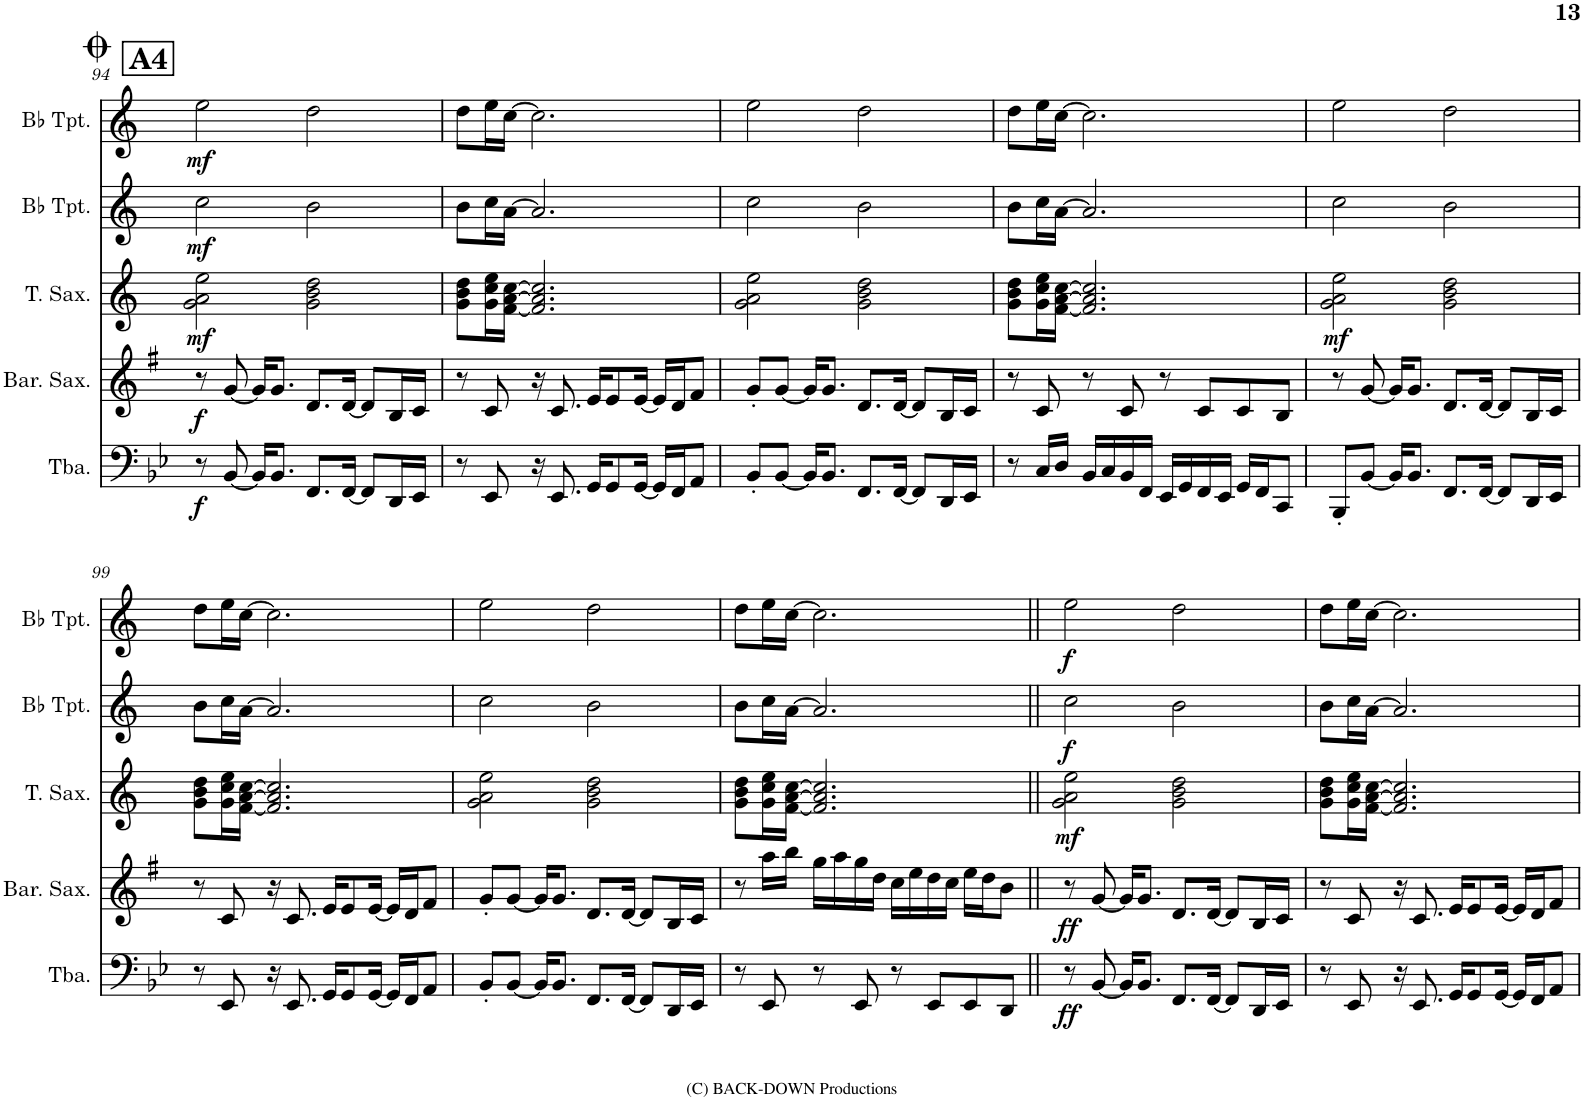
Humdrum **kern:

**kern	**dynam	**kern	**dynam	**kern	**dynam	**kern	**dynam	**kern	**dynam
*part5	*part5	*part4	*part4	*part3	*part3	*part2	*part2	*part1	*part1
*staff5	*staff5	*staff4	*staff4	*staff3	*staff3	*staff2	*staff2	*staff1	*staff1
*I"Tuba	*	*I"Baritone Saxophone	*	*I"Tenor Saxophone	*	*I"Bb Trumpet	*	*I"Bb Trumpet	*
*I'Tba.	*	*I'Bar. Sax.	*	*I'T. Sax.	*	*I'Bb Tpt.	*	*I'Bb Tpt.	*
!!LO:PB:g=z
*clefF4	*	*clefG2	*	*clefG2	*	*clefG2	*	*clefG2	*
*	*	*Trd12c21	*	*Trd8c14	*	*Trd1c2	*	*Trd1c2	*
*k[b-e-]	*	*k[f#]	*	*k[]	*	*k[]	*	*k[]	*
*M4/4	*	*M4/4	*	*M4/4	*	*M4/4	*	*M4/4	*
!!LO:REH:place=s1:a:B:cj:fs=14:t=A4
=94	=94	=94	=94	=94	=94	=94	=94	=94	=94
!	!LO:DY:b	!	!LO:DY:b	!	!LO:DY:b	!	!LO:DY:b	!	!LO:DY:b
8r	f	8r	f	2g\ 2a\ 2ee\	mf	2cc\	mf	2ee\	mf
[8BB-/	.	[8g/	.	.	.	.	.	.	.
16BB-/KL]	.	16g/KL]	.	.	.	.	.	.	.
8.BB-/J	.	8.g/J	.	.	.	.	.	.	.
8.FF/L	.	8.d/L	.	2g\ 2b\ 2dd\	.	2b\	.	2dd\	.
[16FF/Jk	.	[16d/Jk	.	.	.	.	.	.	.
8FF/L]	.	8d/L]	.	.	.	.	.	.	.
16DD/L	.	16B/L	.	.	.	.	.	.	.
16EE-/JJ	.	16c/JJ	.	.	.	.	.	.	.
=95	=95	=95	=95	=95	=95	=95	=95	=95	=95
8r	.	8r	.	8g\ 8b\ 8dd\L	.	8b\L	.	8dd\L	.
8EE-/	.	8c/	.	16g\ 16cc\ 16ee\L	.	16cc\L	.	16ee\L	.
.	.	.	.	[16f\ [16a\ [16cc\JJ	.	[16a\JJ	.	[16cc\JJ	.
16r	.	16r	.	2.f/] 2.a/] 2.cc/]	.	2.a/]	.	2.cc\]	.
8.EE-/	.	8.c/	.	.	.	.	.	.	.
16GG/KL	.	16e/KL	.	.	.	.	.	.	.
8GG/	.	8e/	.	.	.	.	.	.	.
[16GG/Jk	.	[16e/Jk	.	.	.	.	.	.	.
16GG/LL]	.	16e/LL]	.	.	.	.	.	.	.
16FF/J	.	16d/J	.	.	.	.	.	.	.
8AA/J	.	8f#/J	.	.	.	.	.	.	.
=96	=96	=96	=96	=96	=96	=96	=96	=96	=96
8BB-'/L	.	8g'/L	.	2g\ 2a\ 2ee\	.	2cc\	.	2ee\	.
[8BB-/J	.	[8g/J	.	.	.	.	.	.	.
16BB-/KL]	.	16g/KL]	.	.	.	.	.	.	.
8.BB-/J	.	8.g/J	.	.	.	.	.	.	.
8.FF/L	.	8.d/L	.	2g\ 2b\ 2dd\	.	2b\	.	2dd\	.
[16FF/Jk	.	[16d/Jk	.	.	.	.	.	.	.
8FF/L]	.	8d/L]	.	.	.	.	.	.	.
16DD/L	.	16B/L	.	.	.	.	.	.	.
16EE-/JJ	.	16c/JJ	.	.	.	.	.	.	.
=97	=97	=97	=97	=97	=97	=97	=97	=97	=97
8r	.	8r	.	8g\ 8b\ 8dd\L	.	8b\L	.	8dd\L	.
16C/LL	.	8c/	.	16g\ 16cc\ 16ee\L	.	16cc\L	.	16ee\L	.
16D/JJ	.	.	.	[16f\ [16a\ [16cc\JJ	.	[16a\JJ	.	[16cc\JJ	.
16BB-/LL	.	8r	.	2.f/] 2.a/] 2.cc/]	.	2.a/]	.	2.cc\]	.
16C/	.	.	.	.	.	.	.	.	.
16BB-/	.	8c/	.	.	.	.	.	.	.
16FF/JJ	.	.	.	.	.	.	.	.	.
16EE-/LL	.	8r	.	.	.	.	.	.	.
16GG/	.	.	.	.	.	.	.	.	.
16FF/	.	8c/L	.	.	.	.	.	.	.
16EE-/JJ	.	.	.	.	.	.	.	.	.
16GG/LL	.	8c/	.	.	.	.	.	.	.
16FF/J	.	.	.	.	.	.	.	.	.
8CC/J	.	8B/J	.	.	.	.	.	.	.
=98	=98	=98	=98	=98	=98	=98	=98	=98	=98
!	!	!	!	!	!LO:DY:b	!	!	!	!
8BBB-'/L	.	8r	.	2g\ 2a\ 2ee\	mf	2cc\	.	2ee\	.
[8BB-/J	.	[8g/	.	.	.	.	.	.	.
16BB-/KL]	.	16g/KL]	.	.	.	.	.	.	.
8.BB-/J	.	8.g/J	.	.	.	.	.	.	.
8.FF/L	.	8.d/L	.	2g\ 2b\ 2dd\	.	2b\	.	2dd\	.
[16FF/Jk	.	[16d/Jk	.	.	.	.	.	.	.
8FF/L]	.	8d/L]	.	.	.	.	.	.	.
16DD/L	.	16B/L	.	.	.	.	.	.	.
16EE-/JJ	.	16c/JJ	.	.	.	.	.	.	.
!!LO:LB:g=z
=99	=99	=99	=99	=99	=99	=99	=99	=99	=99
8r	.	8r	.	8g\ 8b\ 8dd\L	.	8b\L	.	8dd\L	.
8EE-/	.	8c/	.	16g\ 16cc\ 16ee\L	.	16cc\L	.	16ee\L	.
.	.	.	.	[16f\ [16a\ [16cc\JJ	.	[16a\JJ	.	[16cc\JJ	.
16r	.	16r	.	2.f/] 2.a/] 2.cc/]	.	2.a/]	.	2.cc\]	.
8.EE-/	.	8.c/	.	.	.	.	.	.	.
16GG/KL	.	16e/KL	.	.	.	.	.	.	.
8GG/	.	8e/	.	.	.	.	.	.	.
[16GG/Jk	.	[16e/Jk	.	.	.	.	.	.	.
16GG/LL]	.	16e/LL]	.	.	.	.	.	.	.
16FF/J	.	16d/J	.	.	.	.	.	.	.
8AA/J	.	8f#/J	.	.	.	.	.	.	.
=100	=100	=100	=100	=100	=100	=100	=100	=100	=100
8BB-'/L	.	8g'/L	.	2g\ 2a\ 2ee\	.	2cc\	.	2ee\	.
[8BB-/J	.	[8g/J	.	.	.	.	.	.	.
16BB-/KL]	.	16g/KL]	.	.	.	.	.	.	.
8.BB-/J	.	8.g/J	.	.	.	.	.	.	.
8.FF/L	.	8.d/L	.	2g\ 2b\ 2dd\	.	2b\	.	2dd\	.
[16FF/Jk	.	[16d/Jk	.	.	.	.	.	.	.
8FF/L]	.	8d/L]	.	.	.	.	.	.	.
16DD/L	.	16B/L	.	.	.	.	.	.	.
16EE-/JJ	.	16c/JJ	.	.	.	.	.	.	.
=101	=101	=101	=101	=101	=101	=101	=101	=101	=101
8r	.	8r	.	8g\ 8b\ 8dd\L	.	8b\L	.	8dd\L	.
8EE-/	.	16aa\LL	.	16g\ 16cc\ 16ee\L	.	16cc\L	.	16ee\L	.
.	.	16bb\JJ	.	[16f\ [16a\ [16cc\JJ	.	[16a\JJ	.	[16cc\JJ	.
8r	.	16gg\LL	.	2.f/] 2.a/] 2.cc/]	.	2.a/]	.	2.cc\]	.
.	.	16aa\	.	.	.	.	.	.	.
8EE-/	.	16gg\	.	.	.	.	.	.	.
.	.	16dd\JJ	.	.	.	.	.	.	.
8r	.	16cc\LL	.	.	.	.	.	.	.
.	.	16ee\	.	.	.	.	.	.	.
8EE-/L	.	16dd\	.	.	.	.	.	.	.
.	.	16cc\JJ	.	.	.	.	.	.	.
8EE-/	.	16ee\LL	.	.	.	.	.	.	.
.	.	16dd\J	.	.	.	.	.	.	.
8DD/J	.	8b\J	.	.	.	.	.	.	.
=102||	=102||	=102||	=102||	=102||	=102||	=102||	=102||	=102||	=102||
!	!LO:DY:b	!	!LO:DY:b	!	!LO:DY:b	!	!LO:DY:b	!	!LO:DY:b
8r	ff	8r	ff	2g\ 2a\ 2ee\	mf	2cc\	f	2ee\	f
[8BB-/	.	[8g/	.	.	.	.	.	.	.
16BB-/KL]	.	16g/KL]	.	.	.	.	.	.	.
8.BB-/J	.	8.g/J	.	.	.	.	.	.	.
8.FF/L	.	8.d/L	.	2g\ 2b\ 2dd\	.	2b\	.	2dd\	.
[16FF/Jk	.	[16d/Jk	.	.	.	.	.	.	.
8FF/L]	.	8d/L]	.	.	.	.	.	.	.
16DD/L	.	16B/L	.	.	.	.	.	.	.
16EE-/JJ	.	16c/JJ	.	.	.	.	.	.	.
=103	=103	=103	=103	=103	=103	=103	=103	=103	=103
8r	.	8r	.	8g\ 8b\ 8dd\L	.	8b\L	.	8dd\L	.
8EE-/	.	8c/	.	16g\ 16cc\ 16ee\L	.	16cc\L	.	16ee\L	.
.	.	.	.	[16f\ [16a\ [16cc\JJ	.	[16a\JJ	.	[16cc\JJ	.
16r	.	16r	.	2.f/] 2.a/] 2.cc/]	.	2.a/]	.	2.cc\]	.
8.EE-/	.	8.c/	.	.	.	.	.	.	.
16GG/KL	.	16e/KL	.	.	.	.	.	.	.
8GG/	.	8e/	.	.	.	.	.	.	.
[16GG/Jk	.	[16e/Jk	.	.	.	.	.	.	.
16GG/LL]	.	16e/LL]	.	.	.	.	.	.	.
16FF/J	.	16d/J	.	.	.	.	.	.	.
8AA/J	.	8f#/J	.	.	.	.	.	.	.
=	=	=	=	=	=	=	=	=	=
*-	*-	*-	*-	*-	*-	*-	*-	*-	*-
